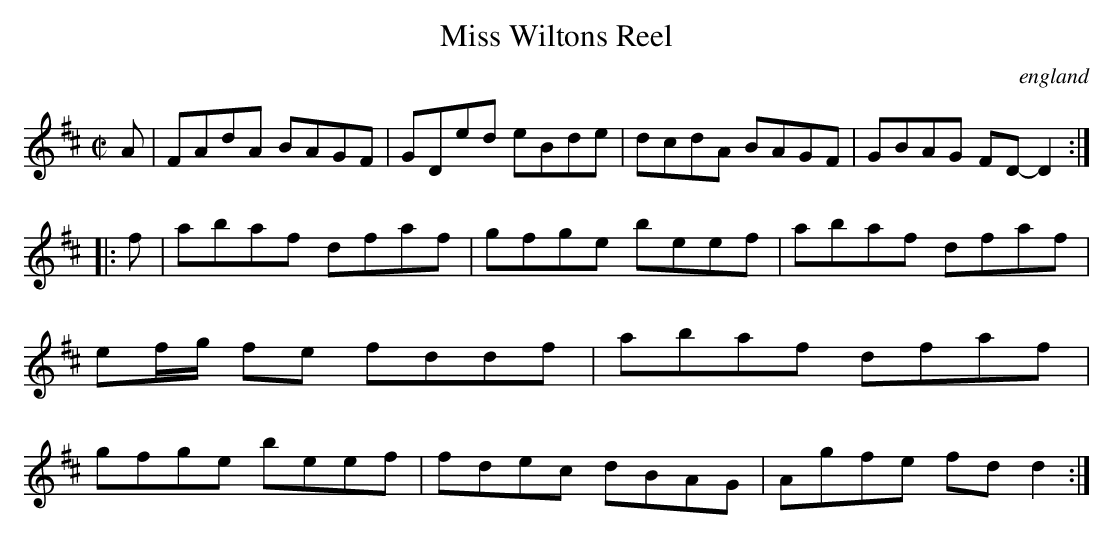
X:1
T:Miss Wiltons Reel
O:england
M:C|
K:D
A|FAdA BAGF|GDed eBde|dcdA BAGF|GBAG FD-D2:|
|:f|abaf dfaf|gfge beef|\
abaf dfaf|ef/2g/2 fe fddf|\
abaf dfaf|gfge beef|fdec dBAG|Agfe fdd2:|
